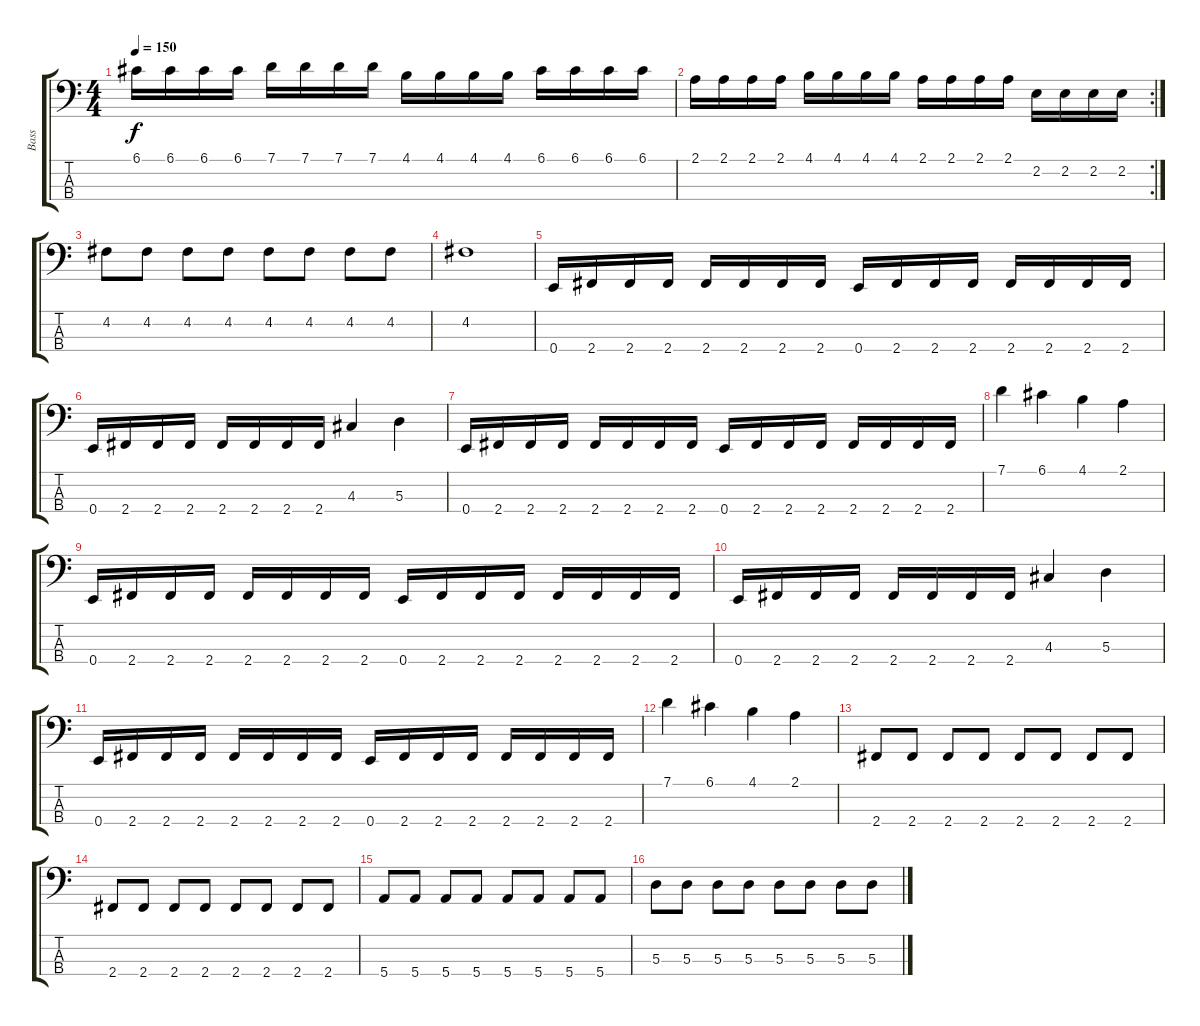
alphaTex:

\track ("Bass" "Bass") {instrument electricbassfinger}
\staff {score tabs}
\tuning (G2 D2 A1 E1) {hide}
\ts (4 4)
\tempo 150
\clef f4
\ks c
6.1.16{dy f} 6.1.16 6.1.16 6.1.16 7.1.16 7.1.16 7.1.16 7.1.16 4.1.16 4.1.16 4.1.16 4.1.16 6.1.16 6.1.16 6.1.16 6.1.16 |
\rc 2
2.1.16 2.1.16 2.1.16 2.1.16 4.1.16 4.1.16 4.1.16 4.1.16 2.1.16 2.1.16 2.1.16 2.1.16 2.2.16 2.2.16 2.2.16 2.2.16 |
4.2.8 4.2.8 4.2.8 4.2.8 4.2.8 4.2.8 4.2.8 4.2.8 |
4.2.1 |
0.4.16 2.4.16 2.4.16 2.4.16 2.4.16 2.4.16 2.4.16 2.4.16 0.4.16 2.4.16 2.4.16 2.4.16 2.4.16 2.4.16 2.4.16 2.4.16 |
0.4.16 2.4.16 2.4.16 2.4.16 2.4.16 2.4.16 2.4.16 2.4.16 4.3.4 5.3.4 |
0.4.16 2.4.16 2.4.16 2.4.16 2.4.16 2.4.16 2.4.16 2.4.16 0.4.16 2.4.16 2.4.16 2.4.16 2.4.16 2.4.16 2.4.16 2.4.16 |
7.1.4 6.1.4 4.1.4 2.1.4 |
0.4.16 2.4.16 2.4.16 2.4.16 2.4.16 2.4.16 2.4.16 2.4.16 0.4.16 2.4.16 2.4.16 2.4.16 2.4.16 2.4.16 2.4.16 2.4.16 |
0.4.16 2.4.16 2.4.16 2.4.16 2.4.16 2.4.16 2.4.16 2.4.16 4.3.4 5.3.4 |
0.4.16 2.4.16 2.4.16 2.4.16 2.4.16 2.4.16 2.4.16 2.4.16 0.4.16 2.4.16 2.4.16 2.4.16 2.4.16 2.4.16 2.4.16 2.4.16 |
7.1.4 6.1.4 4.1.4 2.1.4 |
2.4.8 2.4.8 2.4.8 2.4.8 2.4.8 2.4.8 2.4.8 2.4.8 |
2.4.8 2.4.8 2.4.8 2.4.8 2.4.8 2.4.8 2.4.8 2.4.8 |
5.4.8 5.4.8 5.4.8 5.4.8 5.4.8 5.4.8 5.4.8 5.4.8 |
5.3.8 5.3.8 5.3.8 5.3.8 5.3.8 5.3.8 5.3.8 5.3.8
